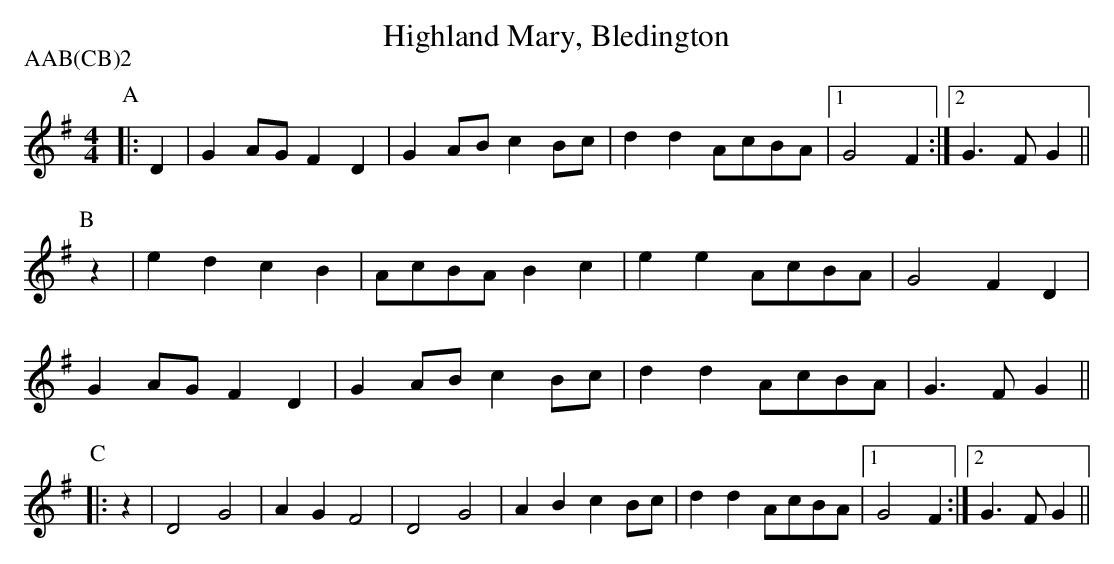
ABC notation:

X:1
T:Highland Mary, Bledington
M:4/4
L:1/8
P:AAB(CB)2
K:G
P:A
|:D2|G2AG F2D2|G2AB c2Bc|d2d2 AcBA|1G4 F2:|2G3F G2||
P:B
z2|e2d2 c2B2|AcBA B2c2|e2e2 AcBA| G4  F2D2|
G2AG F2D2|G2AB c2Bc|d2d2 AcBA| G3F G2  ||
P:C
|:z2|D4 G4|A2G2 F4|D4 G4|A2B2 c2Bc|d2d2 AcBA|1G4 F2:|2G3F G2||
